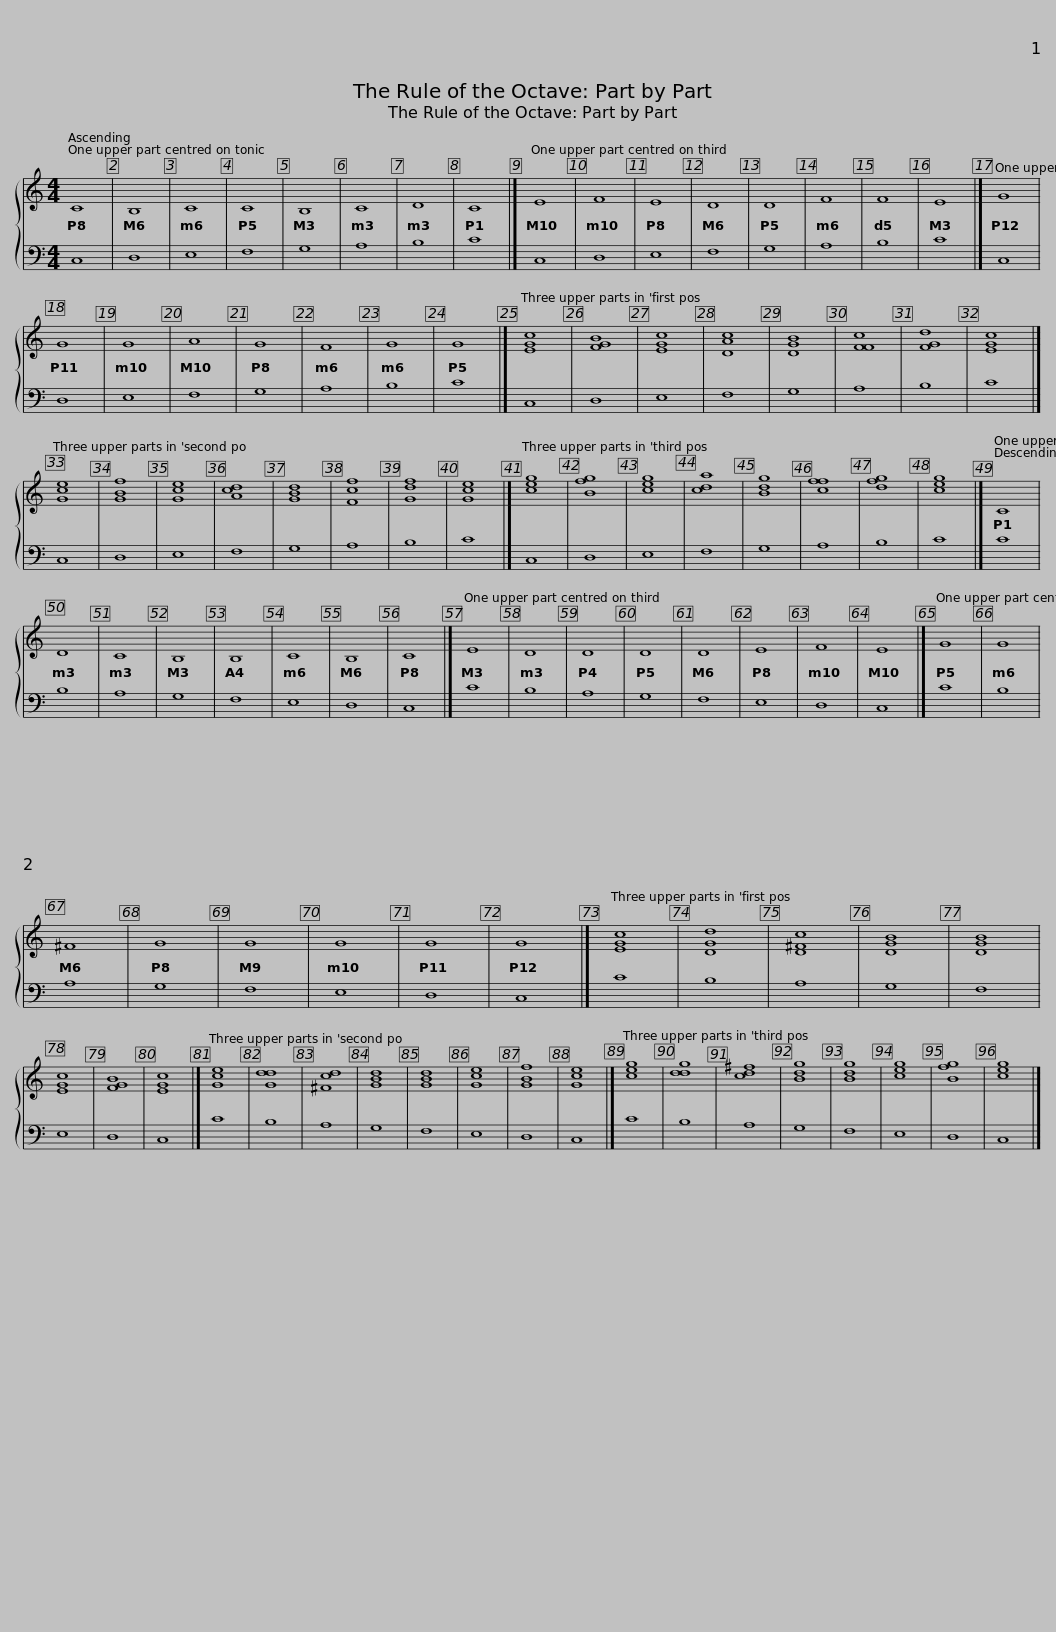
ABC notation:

X:1
%%score { 1 | 2 }
L:1/8
M:4/4
I:linebreak $
K:C
V:1 treble
V:2 bass
V:1
 C8 | B,8 | C8 | C8 | B,8 | %5
 C8 | D8 | C8 |]$ E8 | F8 | %10
 E8 | D8 | D8 | F8 | F8 | %15
 E8 |]$ G8 | G8 | G8 | A8 | %20
 G8 | F8 | G8 | G8 |]$ [EGc]8 | %25
 [FGB]8 | [EGc]8 | [DAc]8 | [DGB]8 | [FFc]8 | %30
 [FGd]8 | [EGc]8 |]$ [Gce]8 | [GBf]8 | [Gce]8 | %35
 [Acd]8 | [GBd]8 | [Fcf]8 | [Gdf]8 | [Gce]8 |]$ %40
 [ceg]8 | [Bfg]8 | [ceg]8 | [cda]8 | [Bdg]8 | %45
 [cff]8 | [dfg]8 | [ceg]8 |]$ C8 | D8 | %50
 C8 | B,8 | B,8 | C8 | B,8 | %55
 C8 |]$ E8 | D8 | D8 | D8 | %60
 D8 | E8 | F8 | E8 |]$ G8 | %65
 G8 | ^F8 | G8 | G8 | G8 | %70
 G8 | G8 |]$ [EGc]8 | [DGd]8 | [D^Fc]8 | %75
 [DGB]8 | [DGB]8 | [EGc]8 | [FGB]8 | [EGc]8 |]$ %80
 [Gce]8 | [Gdd]8 | [^Fcd]8 | [GBd]8 | [GBd]8 | %85
 [Gce]8 | [GBf]8 | [Gce]8 |]$ [ceg]8 | [ddg]8 | %90
 [cd^f]8 | [Bdg]8 | [Bdg]8 | [ceg]8 | [Bfg]8 | %95
 [ceg]8 |] %96
V:2
 C,8 | D,8 | E,8 | F,8 | G,8 | %5
 A,8 | B,8 | C8 |]$ C,8 | D,8 | %10
 E,8 | F,8 | G,8 | A,8 | B,8 | %15
 C8 |]$ C,8 | D,8 | E,8 | F,8 | %20
 G,8 | A,8 | B,8 | C8 |]$ C,8 | %25
 D,8 | E,8 | F,8 | G,8 | A,8 | %30
 B,8 | C8 |]$ C,8 | D,8 | E,8 | %35
 F,8 | G,8 | A,8 | B,8 | C8 |]$ %40
 C,8 | D,8 | E,8 | F,8 | G,8 | %45
 A,8 | B,8 | C8 |]$ C8 | B,8 | %50
 A,8 | G,8 | F,8 | E,8 | D,8 | %55
 C,8 |]$ C8 | B,8 | A,8 | G,8 | %60
 F,8 | E,8 | D,8 | C,8 |]$ C8 | %65
 B,8 | A,8 | G,8 | F,8 | E,8 | %70
 D,8 | C,8 |]$ C8 | B,8 | A,8 | %75
 G,8 | F,8 | E,8 | D,8 | C,8 |]$ %80
 C8 | B,8 | A,8 | G,8 | F,8 | %85
 E,8 | D,8 | C,8 |]$ C8 | B,8 | %90
 A,8 | G,8 | F,8 | E,8 | D,8 | %95
 C,8 |] %96
